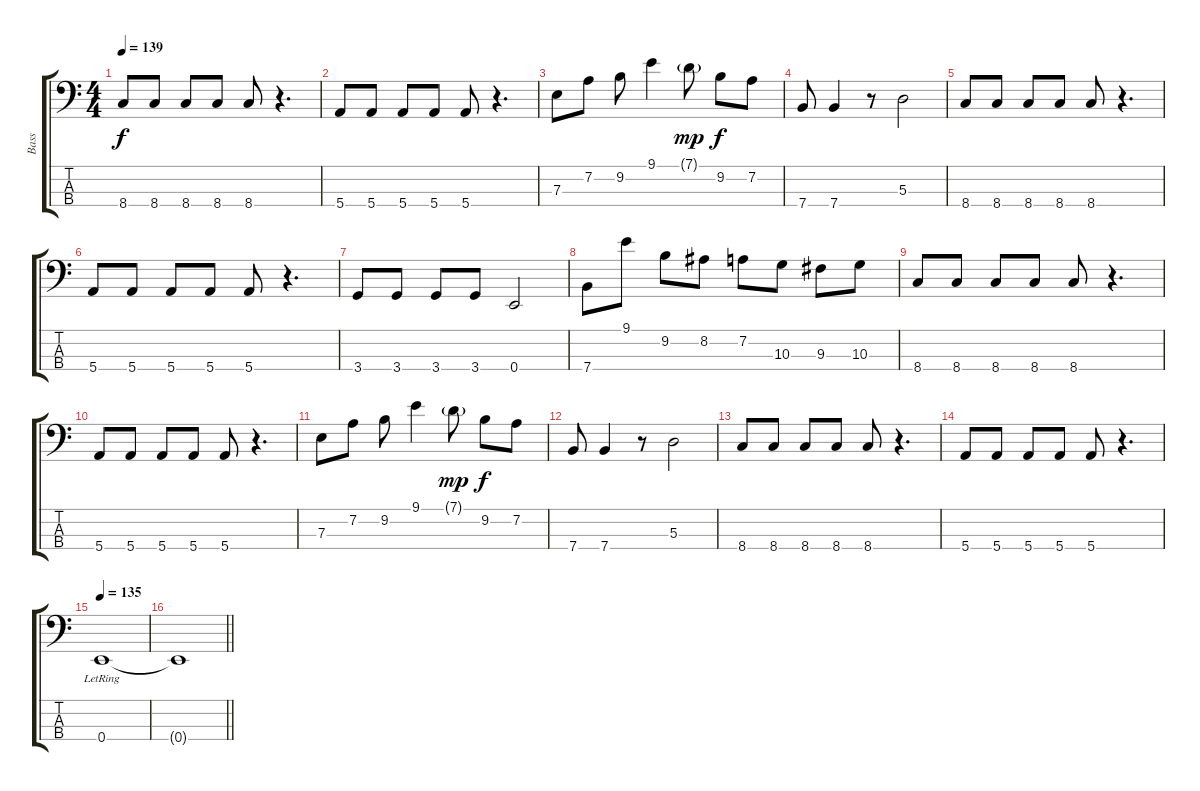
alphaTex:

\track ("Bass" "Bass") {instrument acousticbass}
\staff {score tabs}
\tuning (G2 D2 A1 E1) {hide}
\ts (4 4)
\tempo 139
\clef f4
\ks c
8.4.8{dy f} 8.4.8 8.4.8 8.4.8 8.4.8 r.4{d} |
5.4.8 5.4.8 5.4.8 5.4.8 5.4.8 r.4{d} |
7.3.8 7.2.8 9.2.8 9.1.4 7.1{g}.8{dy mp} 9.2.8{dy f} 7.2.8 |
7.4.8 7.4.4 r.8 5.3.2 |
8.4.8 8.4.8 8.4.8 8.4.8 8.4.8 r.4{d} |
5.4.8 5.4.8 5.4.8 5.4.8 5.4.8 r.4{d} |
3.4.8 3.4.8 3.4.8 3.4.8 0.4.2 |
7.4.8 9.1.8 9.2.8 8.2.8 7.2.8 10.3.8 9.3.8 10.3.8 |
8.4.8 8.4.8 8.4.8 8.4.8 8.4.8 r.4{d} |
5.4.8 5.4.8 5.4.8 5.4.8 5.4.8 r.4{d} |
7.3.8 7.2.8 9.2.8 9.1.4 7.1{g}.8{dy mp} 9.2.8{dy f} 7.2.8 |
7.4.8 7.4.4 r.8 5.3.2 |
8.4.8 8.4.8 8.4.8 8.4.8 8.4.8 r.4{d} |
5.4.8 5.4.8 5.4.8 5.4.8 5.4.8 r.4{d} |
\tempo 135
0.4{lr}.1 |
\barLineRight lightlight
0.4{t}.1
